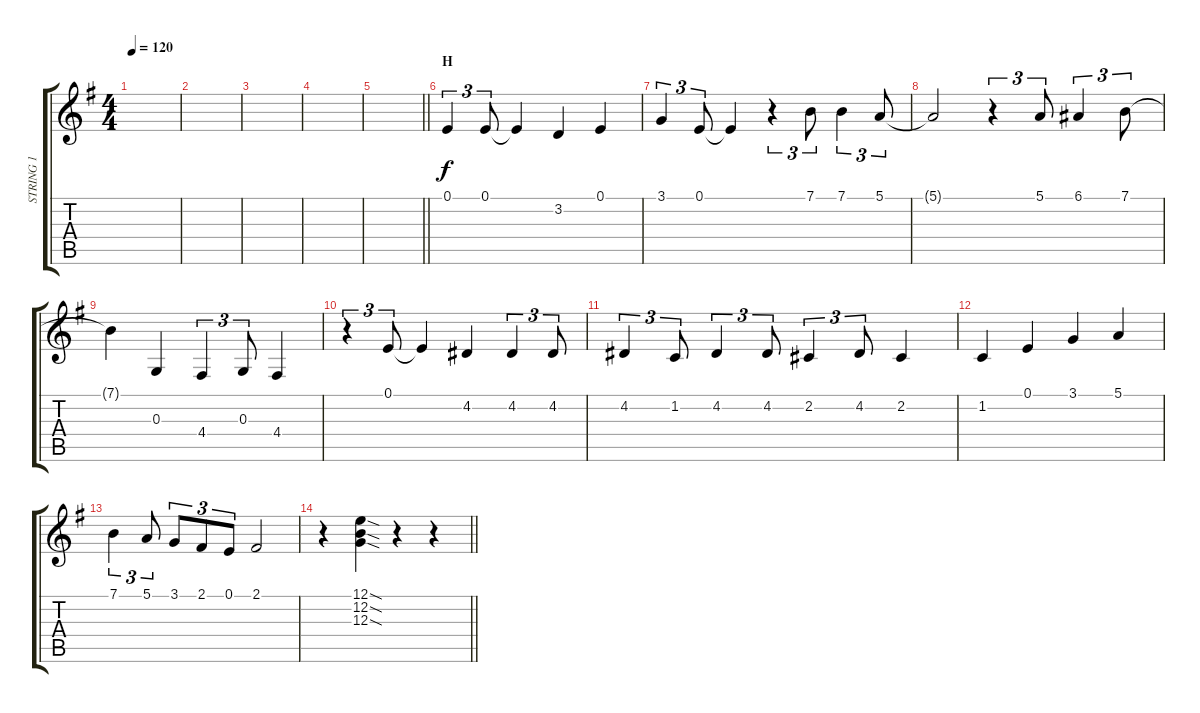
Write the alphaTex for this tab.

\track ("STRING 1 " "STRING 1 ") {instrument stringensemble1}
\staff {score tabs}
\tuning (E4 B3 G3 D3 A2 E2) {hide}
\ts (4 4)
\tempo 120
\clef g2
\ks eminor
|
|
|
|
\barLineRight lightlight
|
\section ("" "H")
0.1.4{tu (3 2) volume 10 instrument brightacousticpiano} 0.1.8{tu (3 2)} 0.1{t}.4 3.2.4 0.1.4 |
3.1.4{tu (3 2)} 0.1.8{tu (3 2)} 0.1{t}.4 r.4{tu (3 2)} 7.1.8{tu (3 2)} 7.1.4{tu (3 2)} 5.1.8{tu (3 2)} |
5.1{t}.2 r.4{tu (3 2)} 5.1.8{tu (3 2)} 6.1.4{tu (3 2)} 7.1.8{tu (3 2)} |
7.1{t}.4 0.3.4 4.4.4{tu (3 2)} 0.3.8{tu (3 2)} 4.4.4 |
r.4{tu (3 2)} 0.1.8{tu (3 2)} 0.1{t}.4 4.2.4 4.2.4{tu (3 2)} 4.2.8{tu (3 2)} |
4.2.4{tu (3 2)} 1.2.8{tu (3 2)} 4.2.4{tu (3 2)} 4.2.8{tu (3 2)} 2.2.4{tu (3 2)} 4.2.8{tu (3 2)} 2.2.4 |
1.2.4 0.1.4 3.1.4 5.1.4 |
7.1.4{tu (3 2)} 5.1.8{tu (3 2)} 3.1.8{tu (3 2)} 2.1.8{tu (3 2)} 0.1.8{tu (3 2)} 2.1.2 |
\barLineRight lightlight
r.4 (12.1{sod} 12.2{sod} 12.3{sod}).4 r.4 r.4
